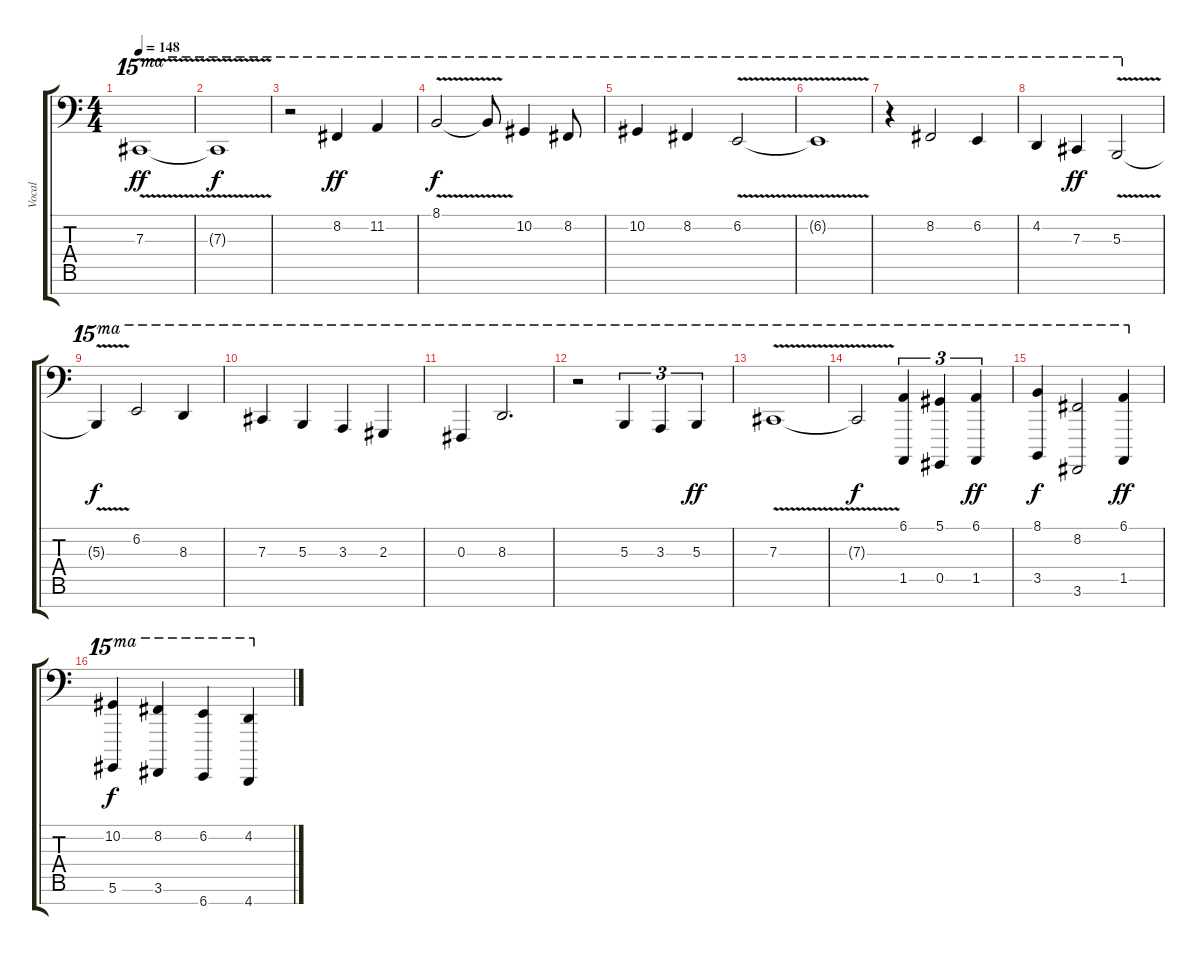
\track ("Vocal" "Vocal") {instrument sopranosax}
\staff {score tabs}
\tuning (Eb4 Bb3 Gb3 Db3 Ab2 Eb2 Bb1) {hide}
\ts (4 4)
\tempo 148
\clef f4
\ks c
7.3{v}.1{ot 15ma dy ff} |
7.3{t}.1{ot 15ma dy f} |
r.2{ot 15ma} 8.2.4{ot 15ma dy ff} 11.2.4{ot 15ma} |
8.1{v}.2{ot 15ma dy f} 8.1{t}.8{ot 15ma} 10.2.4{ot 15ma} 8.2.8{ot 15ma} |
10.2.4{ot 15ma} 8.2.4{ot 15ma} 6.2{v}.2{ot 15ma} |
6.2{t}.1{ot 15ma} |
r.4{ot 15ma} 8.2.2{ot 15ma} 6.2.4{ot 15ma} |
4.2.4{ot 15ma} 7.3.4{ot 15ma dy ff} 5.3{v}.2{ot 15ma} |
5.3{t}.4{ot 15ma dy f} 6.2.2{ot 15ma} 8.3.4{ot 15ma} |
7.3.4{ot 15ma} 5.3.4{ot 15ma} 3.3.4{ot 15ma} 2.3.4{ot 15ma} |
0.3.4{ot 15ma} 8.3.2{d ot 15ma} |
r.2{ot 15ma} 5.3.4{tu (3 2) ot 15ma} 3.3.4{tu (3 2) ot 15ma} 5.3.4{tu (3 2) ot 15ma dy ff} |
7.3{v}.1{ot 15ma} |
7.3{t}.2{ot 15ma dy f} (6.1 1.5).4{tu (3 2) ot 15ma} (5.1 0.5).4{tu (3 2) ot 15ma} (6.1 1.5).4{tu (3 2) ot 15ma dy ff} |
(8.1 3.5).4{ot 15ma dy f} (8.2 3.6).2{ot 15ma} (6.1 1.5).4{ot 15ma dy ff} |
(10.2 5.6).4{ot 15ma dy f} (8.2 3.6).4{ot 15ma} (6.2 6.7).4{ot 15ma} (4.2 4.7).4{ot 15ma}
